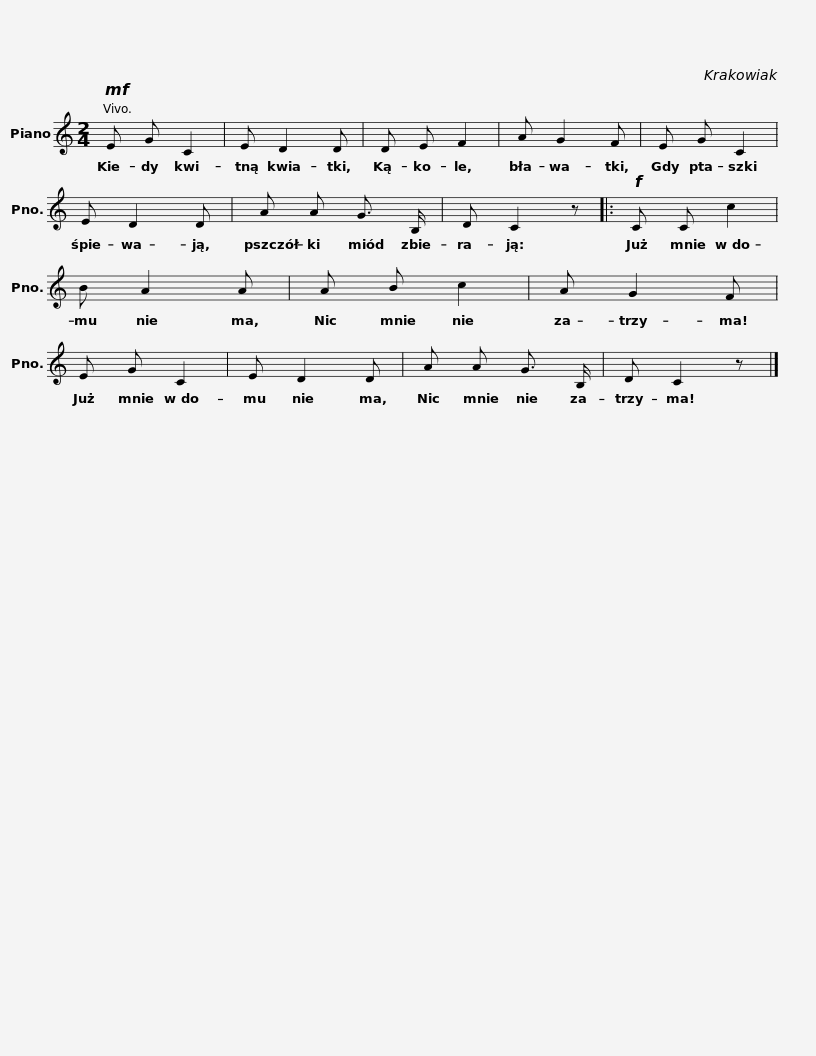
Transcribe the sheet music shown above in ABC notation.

X:1
L:1/8
M:2/4
I:linebreak $
K:C
V:1 treble
V:1
!mf! E G C2 | E D2 D | D E F2 | A G2 F | E G C2 | %5
 E D2 D | A A G3/2 B,/ |$ D C2 z |:!f! C C c2 | B A2 A | %10
 A B c2 | A G2 F | E G C2 | E D2 D |$ A A G3/2 B,/ | %15
 D C2 z |] %16
